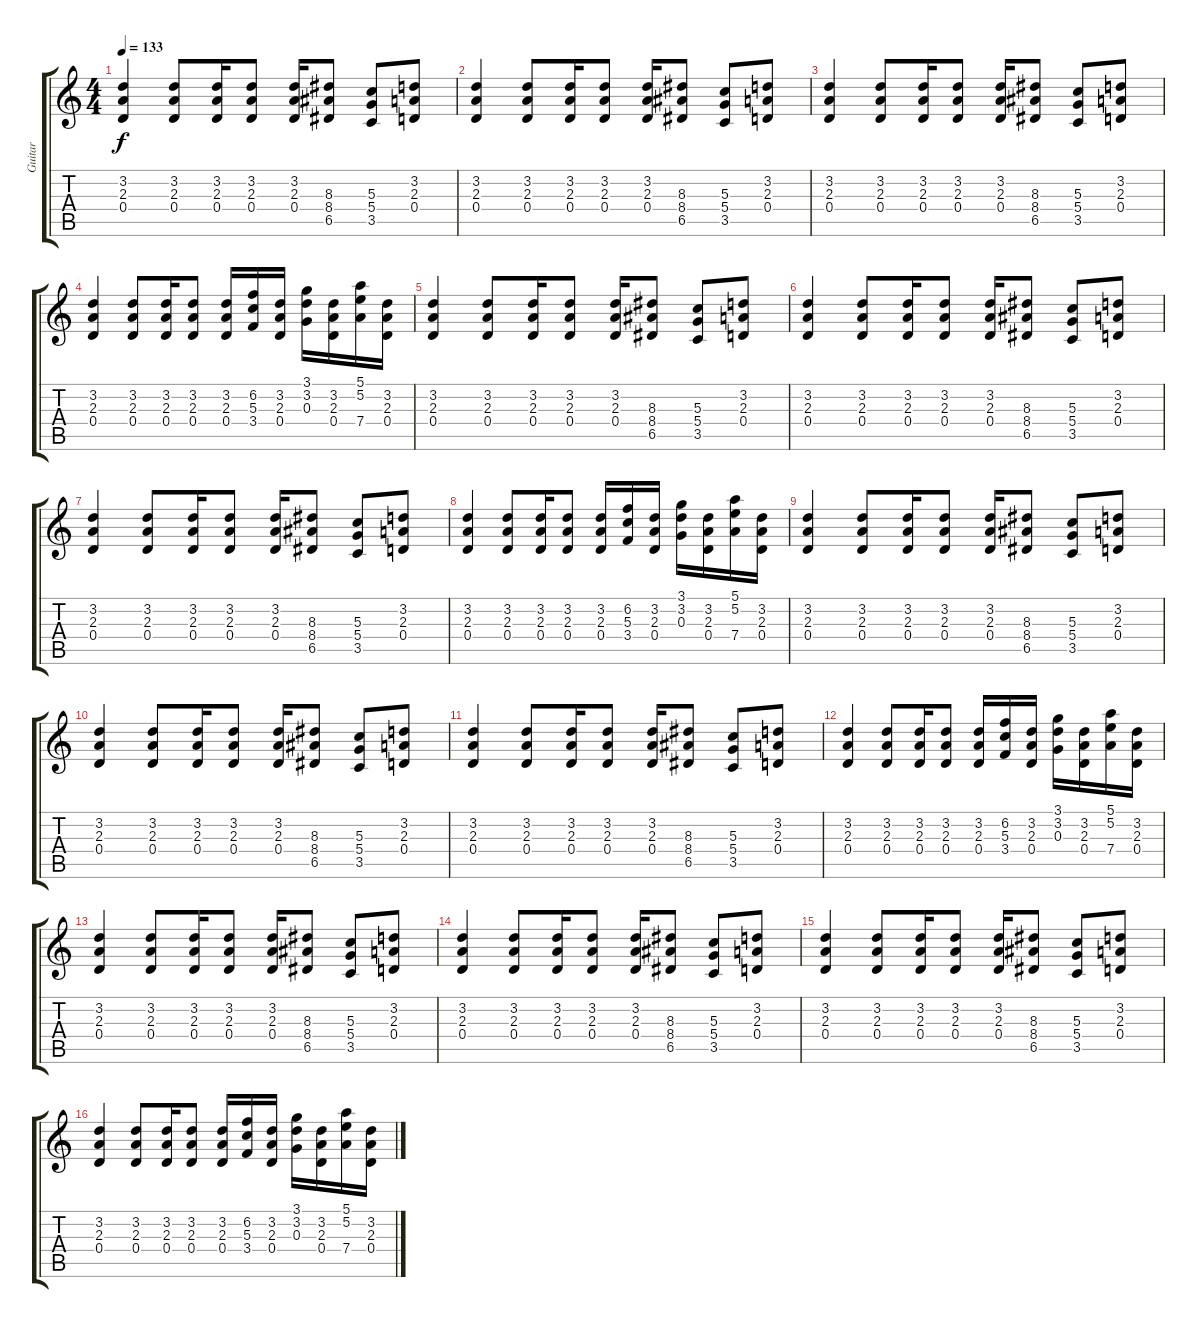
\track ("Guitar" "Guitar") {instrument distortionguitar}
\staff {score tabs}
\tuning (E4 B3 G3 D3 A2 E2) {hide}
\ts (4 4)
\tempo 133
\clef g2
\ks c
(3.2 2.3 0.4).4{dy f} (3.2 2.3 0.4).8 (3.2 2.3 0.4).16 (3.2 2.3 0.4).8 (3.2 2.3 0.4).16 (8.3 8.4 6.5).8 (5.3 5.4 3.5).8 (3.2 2.3 0.4).8 |
(3.2 2.3 0.4).4 (3.2 2.3 0.4).8 (3.2 2.3 0.4).16 (3.2 2.3 0.4).8 (3.2 2.3 0.4).16 (8.3 8.4 6.5).8 (5.3 5.4 3.5).8 (3.2 2.3 0.4).8 |
(3.2 2.3 0.4).4 (3.2 2.3 0.4).8 (3.2 2.3 0.4).16 (3.2 2.3 0.4).8 (3.2 2.3 0.4).16 (8.3 8.4 6.5).8 (5.3 5.4 3.5).8 (3.2 2.3 0.4).8 |
(3.2 2.3 0.4).4 (3.2 2.3 0.4).8 (3.2 2.3 0.4).16 (3.2 2.3 0.4).8 (3.2 2.3 0.4).16 (6.2 5.3 3.4).16 (3.2 2.3 0.4).16 (3.1 3.2 0.3).16 (3.2 2.3 0.4).16 (5.1 5.2 7.4).16 (3.2 2.3 0.4).16 |
(3.2 2.3 0.4).4 (3.2 2.3 0.4).8 (3.2 2.3 0.4).16 (3.2 2.3 0.4).8 (3.2 2.3 0.4).16 (8.3 8.4 6.5).8 (5.3 5.4 3.5).8 (3.2 2.3 0.4).8 |
(3.2 2.3 0.4).4 (3.2 2.3 0.4).8 (3.2 2.3 0.4).16 (3.2 2.3 0.4).8 (3.2 2.3 0.4).16 (8.3 8.4 6.5).8 (5.3 5.4 3.5).8 (3.2 2.3 0.4).8 |
(3.2 2.3 0.4).4 (3.2 2.3 0.4).8 (3.2 2.3 0.4).16 (3.2 2.3 0.4).8 (3.2 2.3 0.4).16 (8.3 8.4 6.5).8 (5.3 5.4 3.5).8 (3.2 2.3 0.4).8 |
(3.2 2.3 0.4).4 (3.2 2.3 0.4).8 (3.2 2.3 0.4).16 (3.2 2.3 0.4).8 (3.2 2.3 0.4).16 (6.2 5.3 3.4).16 (3.2 2.3 0.4).16 (3.1 3.2 0.3).16 (3.2 2.3 0.4).16 (5.1 5.2 7.4).16 (3.2 2.3 0.4).16 |
(3.2 2.3 0.4).4 (3.2 2.3 0.4).8 (3.2 2.3 0.4).16 (3.2 2.3 0.4).8 (3.2 2.3 0.4).16 (8.3 8.4 6.5).8 (5.3 5.4 3.5).8 (3.2 2.3 0.4).8 |
(3.2 2.3 0.4).4 (3.2 2.3 0.4).8 (3.2 2.3 0.4).16 (3.2 2.3 0.4).8 (3.2 2.3 0.4).16 (8.3 8.4 6.5).8 (5.3 5.4 3.5).8 (3.2 2.3 0.4).8 |
(3.2 2.3 0.4).4 (3.2 2.3 0.4).8 (3.2 2.3 0.4).16 (3.2 2.3 0.4).8 (3.2 2.3 0.4).16 (8.3 8.4 6.5).8 (5.3 5.4 3.5).8 (3.2 2.3 0.4).8 |
(3.2 2.3 0.4).4 (3.2 2.3 0.4).8 (3.2 2.3 0.4).16 (3.2 2.3 0.4).8 (3.2 2.3 0.4).16 (6.2 5.3 3.4).16 (3.2 2.3 0.4).16 (3.1 3.2 0.3).16 (3.2 2.3 0.4).16 (5.1 5.2 7.4).16 (3.2 2.3 0.4).16 |
(3.2 2.3 0.4).4 (3.2 2.3 0.4).8 (3.2 2.3 0.4).16 (3.2 2.3 0.4).8 (3.2 2.3 0.4).16 (8.3 8.4 6.5).8 (5.3 5.4 3.5).8 (3.2 2.3 0.4).8 |
(3.2 2.3 0.4).4 (3.2 2.3 0.4).8 (3.2 2.3 0.4).16 (3.2 2.3 0.4).8 (3.2 2.3 0.4).16 (8.3 8.4 6.5).8 (5.3 5.4 3.5).8 (3.2 2.3 0.4).8 |
(3.2 2.3 0.4).4 (3.2 2.3 0.4).8 (3.2 2.3 0.4).16 (3.2 2.3 0.4).8 (3.2 2.3 0.4).16 (8.3 8.4 6.5).8 (5.3 5.4 3.5).8 (3.2 2.3 0.4).8 |
(3.2 2.3 0.4).4 (3.2 2.3 0.4).8 (3.2 2.3 0.4).16 (3.2 2.3 0.4).8 (3.2 2.3 0.4).16 (6.2 5.3 3.4).16 (3.2 2.3 0.4).16 (3.1 3.2 0.3).16 (3.2 2.3 0.4).16 (5.1 5.2 7.4).16 (3.2 2.3 0.4).16
